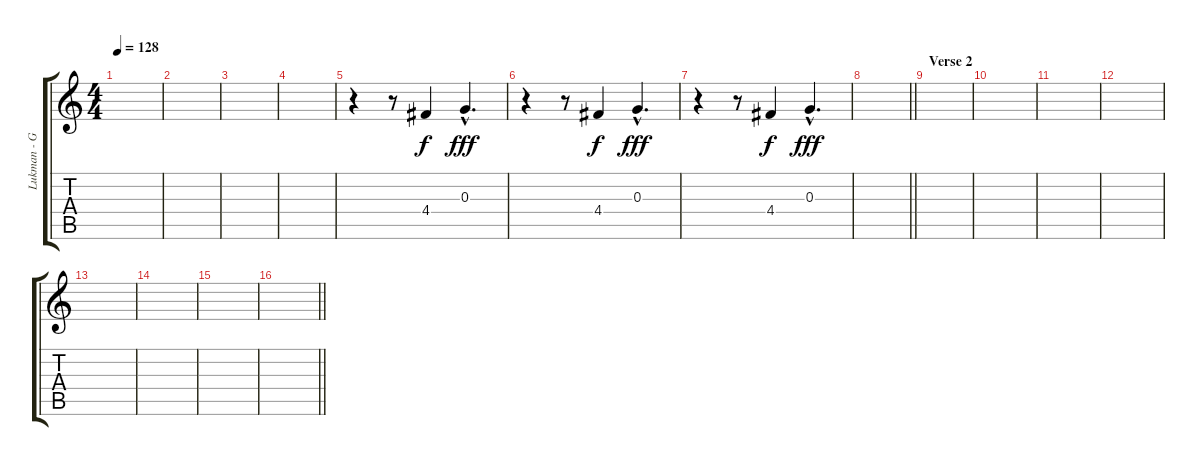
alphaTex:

\track ("Lukman - Guitar 2" "Lukman - G") {instrument overdrivenguitar}
\staff {score tabs}
\tuning (E4 B3 G3 D3 A2 E2) {hide}
\ts (4 4)
\tempo 128
\clef g2
\ks c
|
|
|
|
r.4 r.8 4.4.4{dy f} 0.3{hac}.4{d dy fff} |
r.4 r.8 4.4.4{dy f} 0.3{hac}.4{d dy fff} |
r.4 r.8 4.4.4{dy f} 0.3{hac}.4{d dy fff} |
\barLineRight lightlight
|
\section ("" "Verse 2")
|
|
|
|
|
|
|
\barLineRight lightlight
